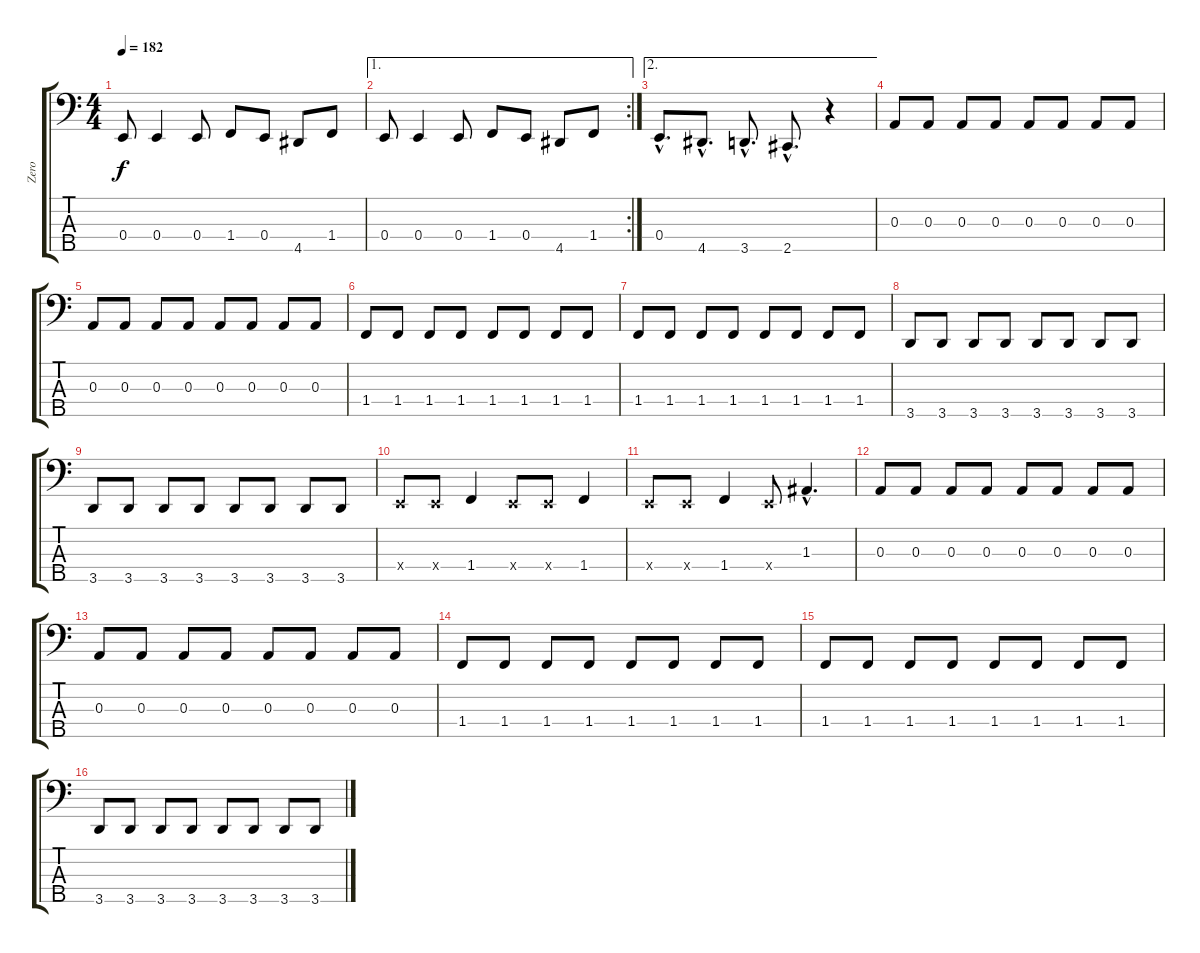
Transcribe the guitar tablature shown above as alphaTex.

\track ("Zero" "Zero") {instrument electricbassfinger}
\staff {score tabs}
\tuning (G2 D2 A1 E1 B0) {hide}
\ts (4 4)
\tempo 182
\clef f4
\ks c
0.4.8{dy f} 0.4.4 0.4.8 1.4.8 0.4.8 4.5.8 1.4.8 |
\ae 1
\rc 2
0.4.8 0.4.4 0.4.8 1.4.8 0.4.8 4.5.8 1.4.8 |
\ae 2
0.4{hac}.8{d} 4.5{hac}.8{d} 3.5{hac}.8{d} 2.5{hac}.8{d} r.4 |
0.3.8 0.3.8 0.3.8 0.3.8 0.3.8 0.3.8 0.3.8 0.3.8 |
0.3.8 0.3.8 0.3.8 0.3.8 0.3.8 0.3.8 0.3.8 0.3.8 |
1.4.8 1.4.8 1.4.8 1.4.8 1.4.8 1.4.8 1.4.8 1.4.8 |
1.4.8 1.4.8 1.4.8 1.4.8 1.4.8 1.4.8 1.4.8 1.4.8 |
3.5.8 3.5.8 3.5.8 3.5.8 3.5.8 3.5.8 3.5.8 3.5.8 |
3.5.8 3.5.8 3.5.8 3.5.8 3.5.8 3.5.8 3.5.8 3.5.8 |
0.4{x}.8 0.4{x}.8 1.4.4 0.4{x}.8 0.4{x}.8 1.4.4 |
0.4{x}.8 0.4{x}.8 1.4.4 0.4{x}.8 1.3{hac}.4{d} |
0.3.8 0.3.8 0.3.8 0.3.8 0.3.8 0.3.8 0.3.8 0.3.8 |
0.3.8 0.3.8 0.3.8 0.3.8 0.3.8 0.3.8 0.3.8 0.3.8 |
1.4.8 1.4.8 1.4.8 1.4.8 1.4.8 1.4.8 1.4.8 1.4.8 |
1.4.8 1.4.8 1.4.8 1.4.8 1.4.8 1.4.8 1.4.8 1.4.8 |
3.5.8 3.5.8 3.5.8 3.5.8 3.5.8 3.5.8 3.5.8 3.5.8
